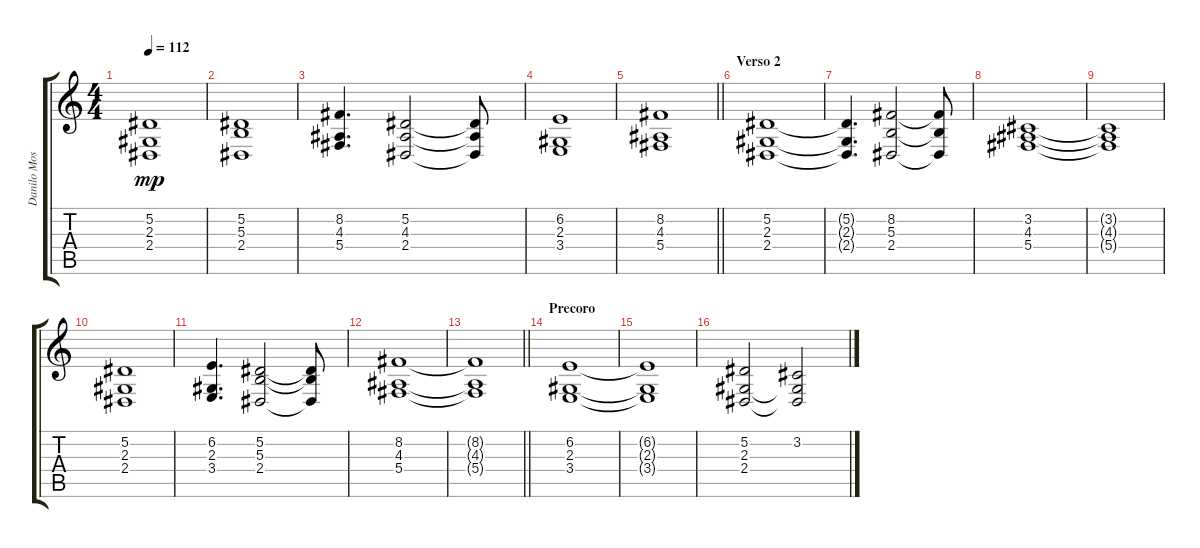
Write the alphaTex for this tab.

\track ("Danilo Moschen" "Danilo Mos") {instrument stringensemble1}
\staff {score tabs}
\tuning (Eb4 Bb3 Gb3 Db3 Ab2 Eb2) {hide}
\ts (4 4)
\tempo 112
\clef g2
\ks c
(5.2{t} 2.3{t} 2.4{t}).1{dy mp} |
(5.2 5.3 2.4).1 |
(8.2 4.3 5.4).4{d} (5.2 4.3 2.4).2 (5.2{t} 4.3{t} 2.4{t}).8 |
(6.2 2.3 3.4).1 |
\barLineRight lightlight
(8.2 4.3 5.4).1 |
\section ("" "Verso 2")
(5.2 2.3 2.4).1 |
(5.2{t} 2.3{t} 2.4{t}).4{d} (8.2 5.3 2.4).2 (8.2{t} 5.3{t} 2.4{t}).8 |
(3.2 4.3 5.4).1 |
(3.2{t} 4.3{t} 5.4{t}).1 |
(5.2 2.3 2.4).1 |
(6.2 2.3 3.4).4{d} (5.2 5.3 2.4).2 (5.2{t} 5.3{t} 2.4{t}).8 |
(8.2 4.3 5.4).1 |
\barLineRight lightlight
(8.2{t} 4.3{t} 5.4{t}).1 |
\section ("" "Precoro")
(6.2 2.3 3.4).1 |
(6.2{t} 2.3{t} 3.4{t}).1 |
(5.2 2.3 2.4).2 (3.2 2.3{t} 2.4{t}).2
